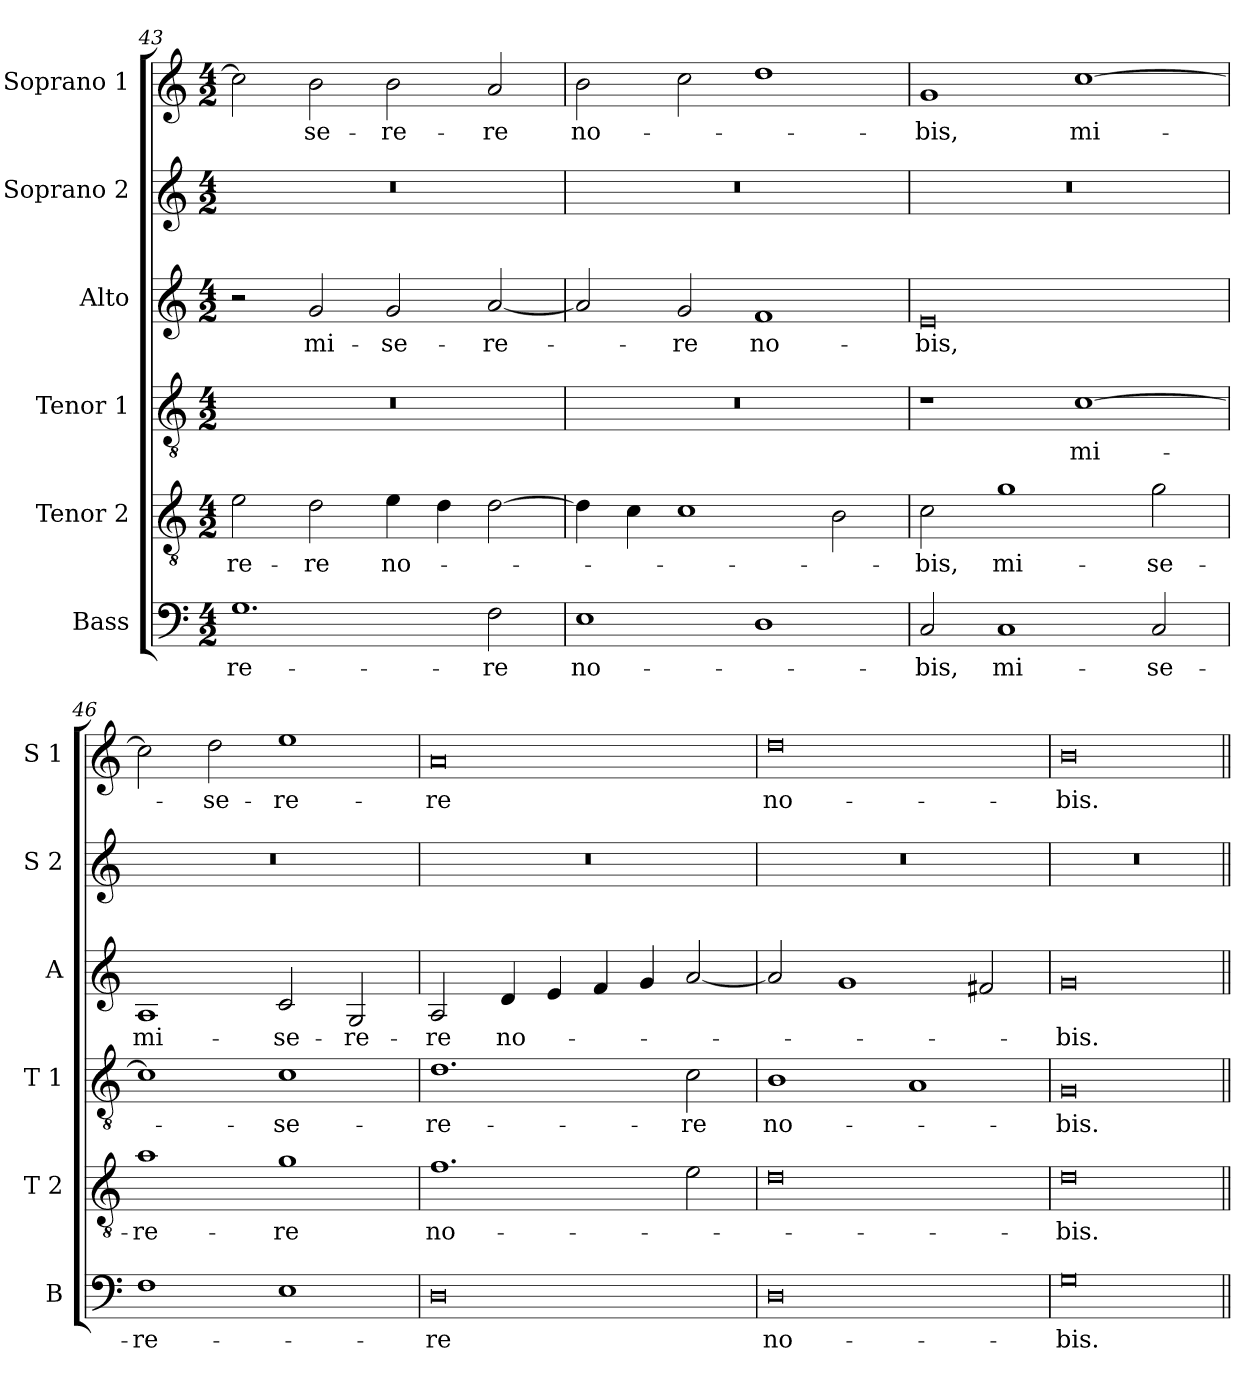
**kern	**text	**kern	**text	**kern	**text	**kern	**text	**kern	**kern	**text
*part6	*part6	*part5	*part5	*part4	*part4	*part3	*part3	*part2	*part1	*part1
*staff6	*staff6	*staff5	*staff5	*staff4	*staff4	*staff3	*staff3	*staff2	*staff1	*staff1
*I"Bass	*	*I"Tenor 2	*	*I"Tenor 1	*	*I"Alto	*	*I"Soprano 2	*I"Soprano 1	*
*I'B	*	*I'T 2	*	*I'T 1	*	*I'A	*	*I'S 2	*I'S 1	*
*clefF4	*	*clefGv2	*	*clefGv2	*	*clefG2	*	*clefG2	*clefG2	*
*k[]	*	*k[]	*	*k[]	*	*k[]	*	*k[]	*k[]	*
*C:	*	*C:	*	*C:	*	*C:	*	*C:	*C:	*
*M4/2	*	*M4/2	*	*M4/2	*	*M4/2	*	*M4/2	*M4/2	*
=43	=43	=43	=43	=43	=43	=43	=43	=43	=43	=43
!	!LO:LY:b	!	!LO:LY:b	!	!	!	!	!	!	!
1.G	-re-	2e\	-re-	0r	.	2r	.	0r	2cc\]	.
!	!	!	!LO:LY:b	!	!	!	!LO:LY:b	!	!	!LO:LY:b
.	.	2d\	-re	.	.	2g/	mi-	.	2b\	-se-
!	!	!	!LO:LY:b	!	!	!	!LO:LY:b	!	!	!LO:LY:b
.	.	4e\	no-	.	.	2g/	-se-	.	2b\	-re-
.	.	4d\	.	.	.	.	.	.	.	.
!	!LO:LY:b	!	!	!	!	!	!LO:LY:b	!	!	!LO:LY:b
2F\	-re	[2d\	.	.	.	[2a/	-re-	.	2a/	-re
=44	=44	=44	=44	=44	=44	=44	=44	=44	=44	=44
!	!LO:LY:b	!	!	!	!	!	!	!	!	!LO:LY:b
1E	no-	4d\]	.	0r	.	2a/]	.	0r	2b\	no-
.	.	4c\	.	.	.	.	.	.	.	.
!	!	!	!	!	!	!	!LO:LY:b	!	!	!
.	.	1c	.	.	.	2g/	-re	.	2cc\	.
!	!	!	!	!	!	!	!LO:LY:b	!	!	!
1D	.	.	.	.	.	1f	no-	.	1dd	.
.	.	2B\	.	.	.	.	.	.	.	.
=45	=45	=45	=45	=45	=45	=45	=45	=45	=45	=45
!	!LO:LY:b	!	!LO:LY:b	!	!	!	!LO:LY:b	!	!	!LO:LY:b
2C/	-bis,	2c\	-bis,	1r	.	0e	-bis,	0r	1g	-bis,
!	!LO:LY:b	!	!LO:LY:b	!	!	!	!	!	!	!
1C	mi-	1g	mi-	.	.	.	.	.	.	.
!	!	!	!	!	!LO:LY:b	!	!	!	!	!LO:LY:b
.	.	.	.	[1c	mi-	.	.	.	[1cc	mi-
!	!LO:LY:b	!	!LO:LY:b	!	!	!	!	!	!	!
2C/	-se-	2g\	-se-	.	.	.	.	.	.	.
!!LO:PB:g=z
=46	=46	=46	=46	=46	=46	=46	=46	=46	=46	=46
!	!LO:LY:b	!	!LO:LY:b	!	!	!	!LO:LY:b	!	!	!
1F	-re-	1a	-re-	1c]	.	1A	mi-	0r	2cc\]	.
!	!	!	!	!	!	!	!	!	!	!LO:LY:b
.	.	.	.	.	.	.	.	.	2dd\	-se-
!	!	!	!LO:LY:b	!	!LO:LY:b	!	!LO:LY:b	!	!	!LO:LY:b
1E	.	1g	-re	1c	-se-	2c/	-se-	.	1ee	-re-
!	!	!	!	!	!	!	!LO:LY:b	!	!	!
.	.	.	.	.	.	2G/	-re-	.	.	.
=47	=47	=47	=47	=47	=47	=47	=47	=47	=47	=47
!	!LO:LY:b	!	!LO:LY:b	!	!LO:LY:b	!	!LO:LY:b	!	!	!LO:LY:b
0D	-re	1.f	no-	1.d	-re-	2A/	-re	0r	0a	-re
!	!	!	!	!	!	!	!LO:LY:b	!	!	!
.	.	.	.	.	.	4d/	no-	.	.	.
.	.	.	.	.	.	4e/	.	.	.	.
.	.	.	.	.	.	4f/	.	.	.	.
.	.	.	.	.	.	4g/	.	.	.	.
!	!	!	!	!	!LO:LY:b	!	!	!	!	!
.	.	2e\	.	2c\	-re	[2a/	.	.	.	.
=48	=48	=48	=48	=48	=48	=48	=48	=48	=48	=48
!	!LO:LY:b	!	!	!	!LO:LY:b	!	!	!	!	!LO:LY:b
0D	no-	0d	.	1B	no-	2a/]	.	0r	0dd	no-
.	.	.	.	.	.	1g	.	.	.	.
.	.	.	.	1A	.	.	.	.	.	.
.	.	.	.	.	.	2f#X/	.	.	.	.
=49	=49	=49	=49	=49	=49	=49	=49	=49	=49	=49
!	!LO:LY:b	!	!LO:LY:b	!	!LO:LY:b	!	!LO:LY:b	!	!	!LO:LY:b
0G	-bis.	0d	-bis.	0G	-bis.	0g	-bis.	0r	0b	-bis.
=||	=||	=||	=||	=||	=||	=||	=||	=||	=||	=||
*-	*-	*-	*-	*-	*-	*-	*-	*-	*-	*-
